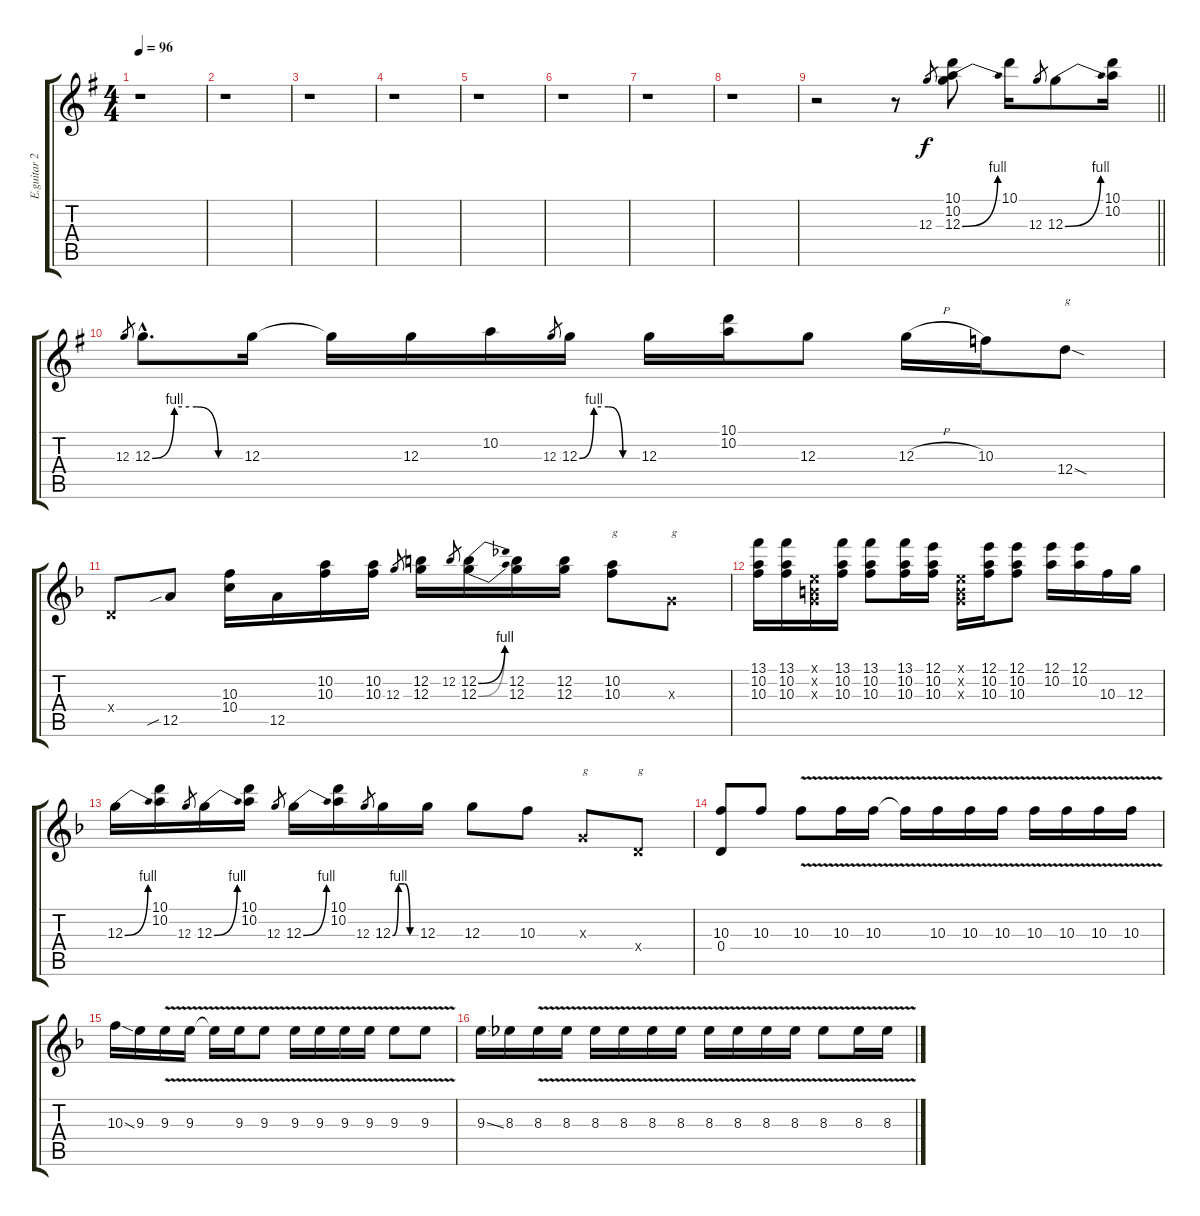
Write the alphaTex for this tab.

\track ("E.guitar 2" "E.guitar 2") {instrument distortionguitar}
\staff {score tabs}
\tuning (E4 B3 G3 D3 A2 E2) {hide}
\ts (4 4)
\tempo 96
\clef g2
\ks g
r.1{dy f} |
r.1 |
r.1 |
r.1 |
r.1 |
r.1 |
r.1 |
r.1 |
\barLineRight lightlight
r.2 r.8 12.3.8{gr} (10.1 10.2 12.3{be (bend 0 0 60 4)}).8 10.1.16 12.3.8{gr} 12.3{be (bend 0 0 60 4)}.8 (10.1 10.2).16 |
12.3.8{gr} 12.3{be (custom 0 0 15 4 30 4 45 0 60 0) hac}.8{d} 12.3.16 12.3{t}.16 12.3.16 10.2.16 12.3.8{gr} 12.3{be (custom 0 0 15 4 30 4 45 0 60 0)}.16 12.3.16 (10.1 10.2).16 12.3.8 12.3{h}.16 10.3.16 12.4{sod}.8{txt "g"} |
\ks f
0.4{x}.8 12.5{sib}.8 (10.3 10.4).16 12.5.16 (10.2 10.3).16 (10.2 10.3).16 12.3.8{gr} (12.2 12.3).16 12.2.8{gr} (12.2{be (bend 0 0 60 4)} 12.3{be (bend 0 0 60 4)}).16 (12.2 12.3).16 (12.2 12.3).16 (10.2 10.3).8{txt "g"} 0.3{x}.8{txt "g"} |
(13.1 10.2 10.3).16 (13.1 10.2 10.3).16 (0.1{x} 0.2{x} 0.3{x}).16 (13.1 10.2 10.3).16 (13.1 10.2 10.3).8 (13.1 10.2 10.3).16 (12.1 10.2 10.3).16 (0.1{x} 0.2{x} 0.3{x}).16 (12.1 10.2 10.3).16 (12.1 10.2 10.3).8 (12.1 10.2).16 (12.1 10.2).16 10.3.16 12.3.16 |
12.3{be (bend 0 0 60 4)}.16 (10.1 10.2).16 12.3.8{gr} 12.3{be (bend 0 0 60 4)}.16 (10.1 10.2).16 12.3.8{gr} 12.3{be (bend 0 0 60 4)}.16 (10.1 10.2).16 12.3.8{gr} 12.3{be (custom 0 0 15 4 30 4 45 0 60 0)}.16 12.3.16 12.3.8 10.3.8 0.3{x}.8{txt "g"} 0.4{x}.8{txt "g"} |
(10.3 0.4).8 10.3.8 10.3{v}.8 10.3{v}.16 10.3{v}.16 10.3{t}.16 10.3{v}.16 10.3{v}.16 10.3{v}.16 10.3{v}.16 10.3{v}.16 10.3{v}.16 10.3{v}.16 |
10.3{ss}.16 9.3.16 9.3{v}.16 9.3{v}.16 9.3{t}.16 9.3{v}.16 9.3{v}.8 9.3{v}.16 9.3{v}.16 9.3{v}.16 9.3{v}.16 9.3{v}.8 9.3{v}.8 |
9.3{ss}.16 8.3.16 8.3{v}.16 8.3{v}.16 8.3{v}.16 8.3{v}.16 8.3{v}.16 8.3{v}.16 8.3{v}.16 8.3{v}.16 8.3{v}.16 8.3{v}.16 8.3{v}.8 8.3{v}.16 8.3{v}.16
